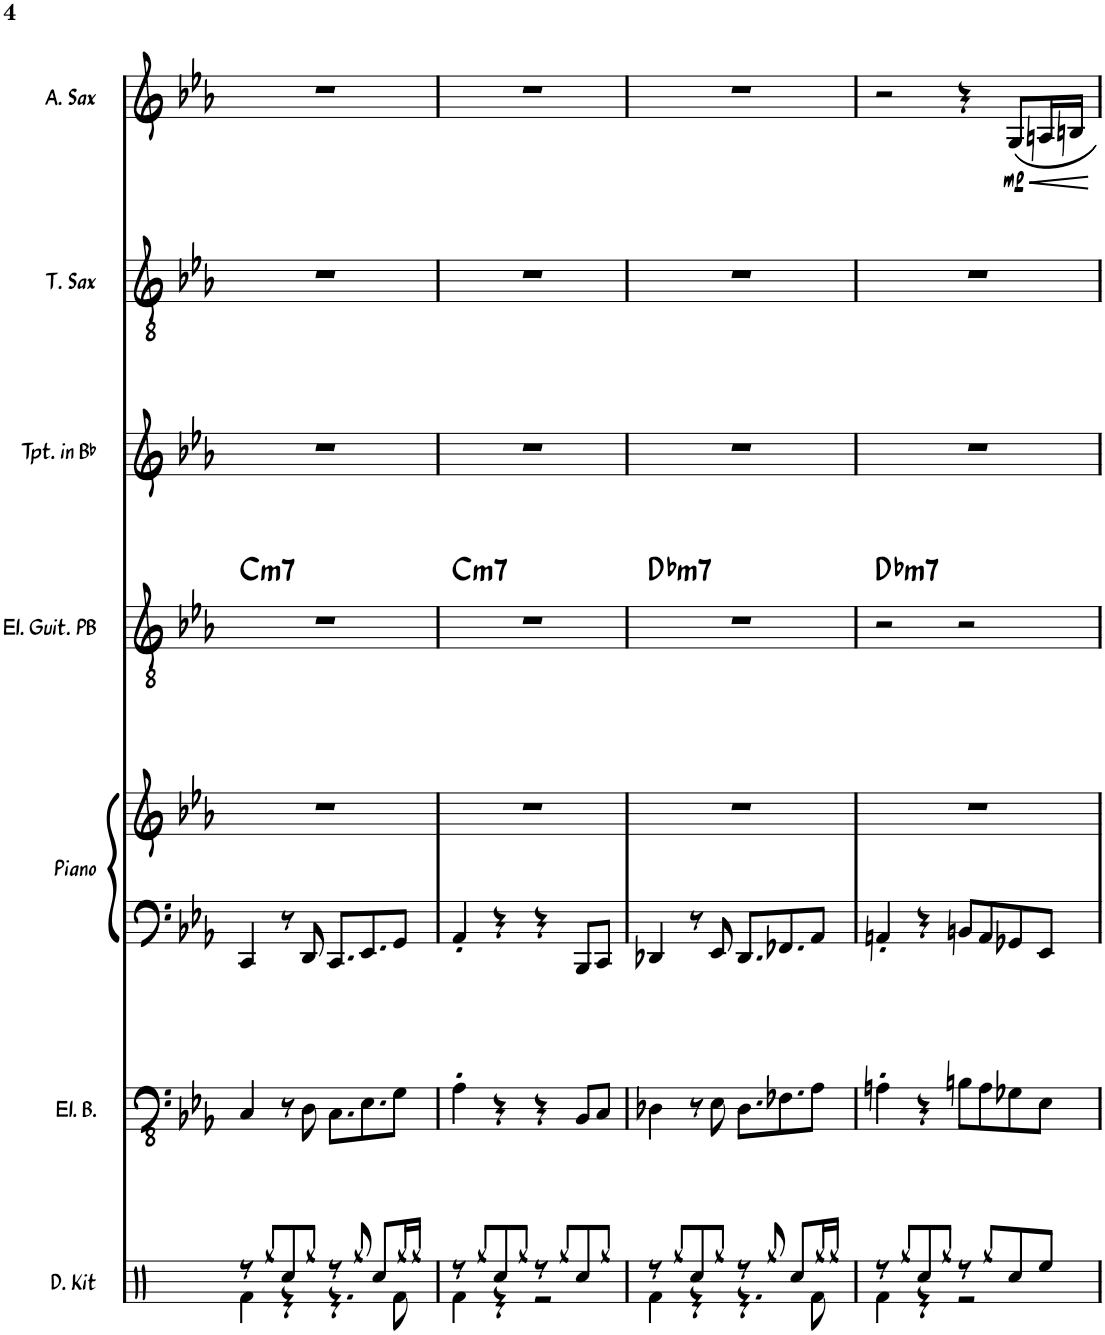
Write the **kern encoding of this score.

**kern	**kern	**kern	**kern	**kern	**harte	**kern	**kern	**kern	**dynam
*part7	*part6	*part5	*part5	*part4	*part4	*part3	*part2	*part1	*part1
*staff8	*staff7	*staff6	*staff5	*staff4	*	*staff3	*staff2	*staff1	*staff1
*I"Drum Kit	*I"Electric Bass	*I"Piano	*	*I"Electric Guitar Playback	*	*I"Trumpet in Bb	*I"Tenor Sax	*I"Alto Sax	*
*I'D. Kit	*I'El. B.	*I'Piano	*	*I'El. Guit. PB	*	*I'Tpt. in Bb	*I'T. Sax	*I'A. Sax	*
!!LO:PB:g=z
*clefX	*clefFv4	*clefF4	*clefG2	*clefGv2	*	*clefG2	*clefGv2	*clefG2	*
*	*	*	*	*	*	*Trd1c2	*Trd8c14	*Trd5c9	*
*k[]	*k[b-e-a-]	*k[b-e-a-]	*k[b-e-a-]	*k[b-e-a-]	*	*k[b-e-a-]	*k[b-e-a-]	*k[b-e-a-]	*
*M4/4	*M4/4	*M4/4	*M4/4	*M4/4	*	*M4/4	*M4/4	*M4/4	*
=13	=13	=13	=13	=13	=13	=13	=13	=13	=13
*^	*	*	*	*	*	*	*	*	*
!	!	!	!	!	!	!LO:H:kt=m7	!	!	!	!
8r	4Rf\	4CC/	4CC/	1r	1r	C:min7	1r	1r	1r	.
8Rgg/L	.	.	.	.	.	.	.	.	.	.
8Rcc/	4r	8r	8r	.	.	.	.	.	.	.
8Rgg/J	.	8DD\	8DD/	.	.	.	.	.	.	.
8r	4.r	8.CC\L	8.CC/L	.	.	.	.	.	.	.
8Rgg/	.	.	.	.	.	.	.	.	.	.
.	.	8.EE-\	8.EE-/	.	.	.	.	.	.	.
8Rcc/L	.	.	.	.	.	.	.	.	.	.
16Rgg/L	8Rf\	8GG\J	8GG/J	.	.	.	.	.	.	.
16Rgg/JJ	.	.	.	.	.	.	.	.	.	.
=14	=14	=14	=14	=14	=14	=14	=14	=14	=14	=14
!	!	!	!	!	!	!LO:H:kt=m7	!	!	!	!
8r	4Rf\	4AA-'\	4AA-'/	1r	1r	C:min7	1r	1r	1r	.
8Rgg/L	.	.	.	.	.	.	.	.	.	.
8Rcc/	4r	4r	4r	.	.	.	.	.	.	.
8Rgg/J	.	.	.	.	.	.	.	.	.	.
8r	2r	4r	4r	.	.	.	.	.	.	.
8Rgg/L	.	.	.	.	.	.	.	.	.	.
8Rcc/	.	8BBB-/L	8BBB-/L	.	.	.	.	.	.	.
8Rgg/J	.	8CC/J	8CC/J	.	.	.	.	.	.	.
=15	=15	=15	=15	=15	=15	=15	=15	=15	=15	=15
!	!	!	!	!	!	!LO:H:kt=m7	!	!	!	!
8r	4Rf\	4DD-X\	4DD-X/	1r	1r	Db:min7	1r	1r	1r	.
8Rgg/L	.	.	.	.	.	.	.	.	.	.
8Rcc/	4r	8r	8r	.	.	.	.	.	.	.
8Rgg/J	.	8EE-\	8EE-/	.	.	.	.	.	.	.
8r	4.r	8.DD-\L	8.DD-/L	.	.	.	.	.	.	.
8Rgg/	.	.	.	.	.	.	.	.	.	.
.	.	8.FF-X\	8.FF-X/	.	.	.	.	.	.	.
8Rcc/L	.	.	.	.	.	.	.	.	.	.
16Rgg/L	8Rf\	8AA-\J	8AA-/J	.	.	.	.	.	.	.
16Rgg/JJ	.	.	.	.	.	.	.	.	.	.
=16	=16	=16	=16	=16	=16	=16	=16	=16	=16	=16
!	!	!	!	!	!	!LO:H:kt=m7	!	!	!	!
8r	4Rf\	4AAn'\	4AAn'/	1r	2r	Db:min7	1r	1r	2r	.
8Rgg/L	.	.	.	.	.	.	.	.	.	.
8Rcc/	4r	4r	4r	.	.	.	.	.	.	.
8Rgg/J	.	.	.	.	.	.	.	.	.	.
8r	2r	8BBn\L	8BBn/L	.	2r	.	.	.	4r	.
8Rgg/L	.	8AA\	8AA/	.	.	.	.	.	.	.
!	!	!	!	!	!	!	!	!	!	!LO:HP:b
!	!	!	!	!	!	!	!	!	!	!LO:DY:n=1:b
8Rcc/	.	8GG-X\	8GG-X/	.	.	.	.	.	8G/L	< mp
8Ree/J	.	8EE-\J	8EE-/J	.	.	.	.	.	16An/L	.
.	.	.	.	.	.	.	.	.	16Bn/JJ	.
*v	*v	*	*	*	*	*	*	*	*	*
.	.	.	.	.	.	.	.	.	[
=	=	=	=	=	=	=	=	=	=
*-	*-	*-	*-	*-	*-	*-	*-	*-	*-
